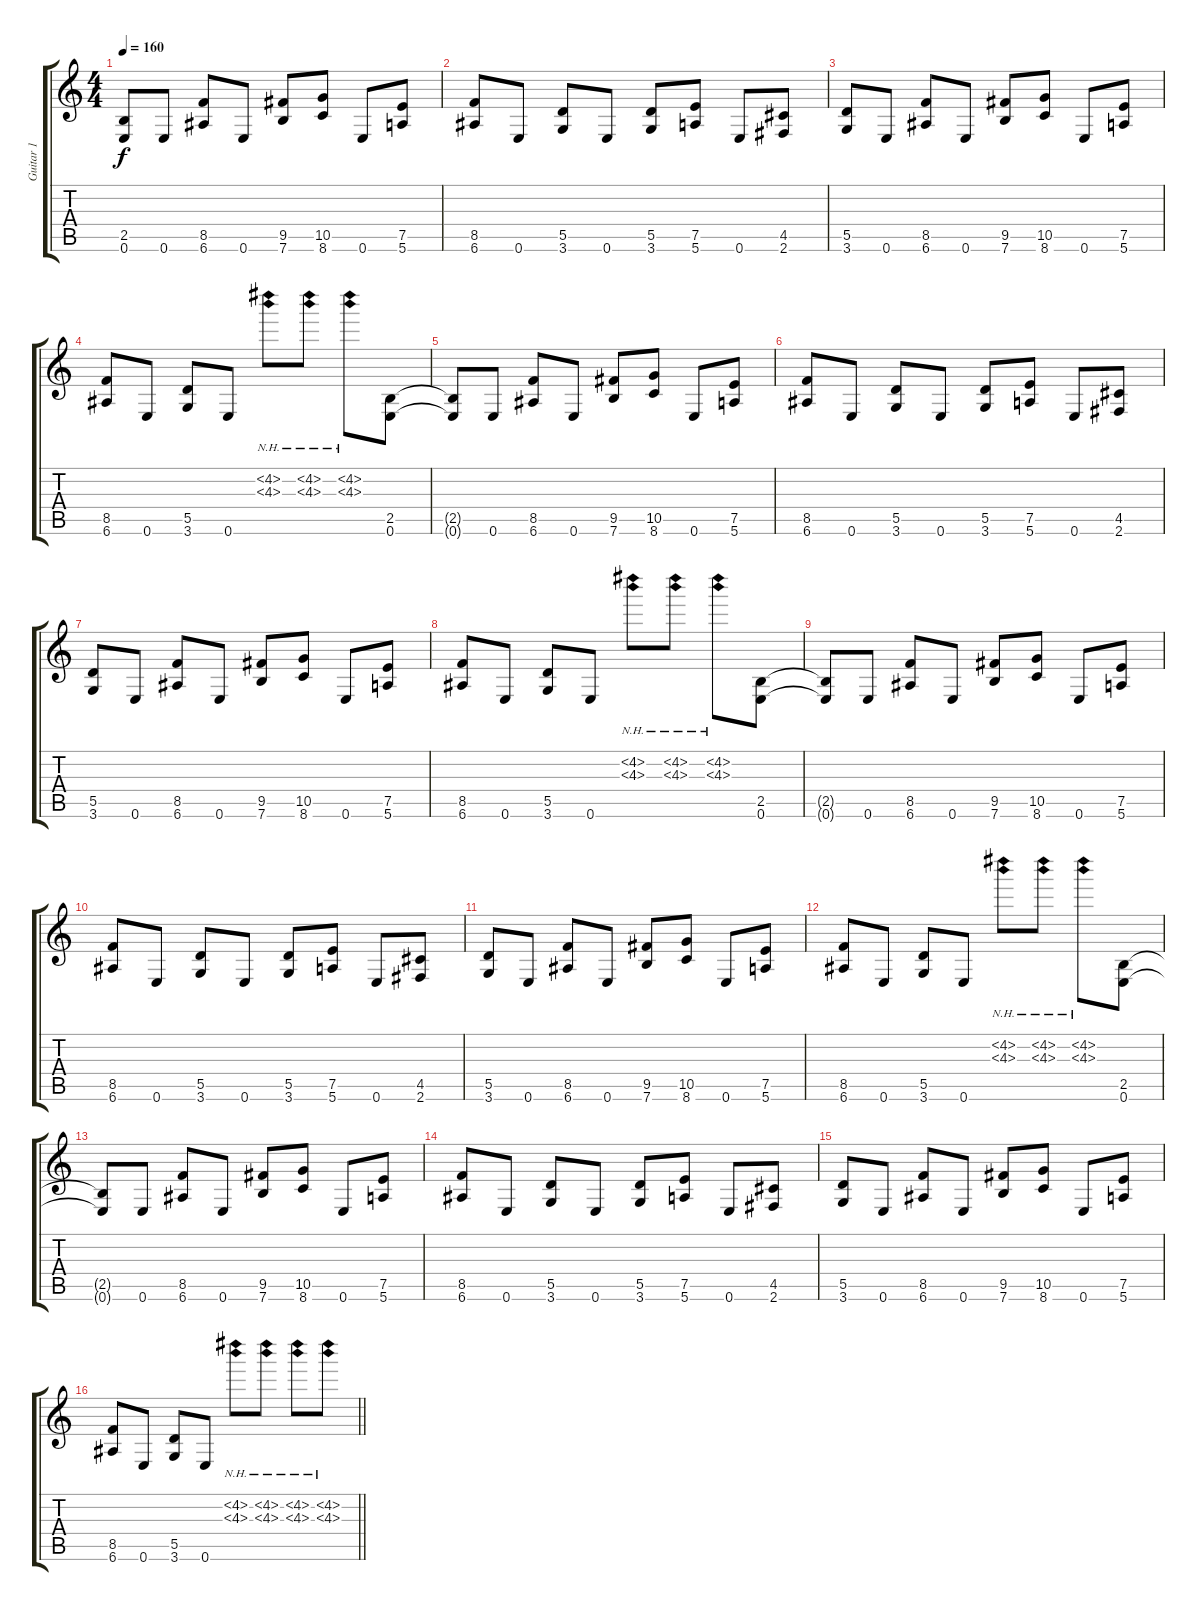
\track ("Guitar 1" "Guitar 1") {instrument overdrivenguitar}
\staff {score tabs}
\tuning (E4 B3 G3 D3 A2 E2) {hide}
\ts (4 4)
\tempo 160
\clef g2
\ks c
(2.5{t} 0.6{t}).8{dy f} 0.6.8 (8.5 6.6).8 0.6.8 (9.5 7.6).8 (10.5 8.6).8 0.6.8 (7.5 5.6).8 |
(8.5 6.6).8 0.6.8 (5.5 3.6).8 0.6.8 (5.5 3.6).8 (7.5 5.6).8 0.6.8 (4.5 2.6).8 |
(5.5 3.6).8 0.6.8 (8.5 6.6).8 0.6.8 (9.5 7.6).8 (10.5 8.6).8 0.6.8 (7.5 5.6).8 |
(8.5 6.6).8 0.6.8 (5.5 3.6).8 0.6.8 (4.2{nh} 4.3{nh}).8 (4.2{nh} 4.3{nh}).8 (4.2{nh} 4.3{nh}).8 (2.5 0.6).8 |
(2.5{t} 0.6{t}).8 0.6.8 (8.5 6.6).8 0.6.8 (9.5 7.6).8 (10.5 8.6).8 0.6.8 (7.5 5.6).8 |
(8.5 6.6).8 0.6.8 (5.5 3.6).8 0.6.8 (5.5 3.6).8 (7.5 5.6).8 0.6.8 (4.5 2.6).8 |
(5.5 3.6).8 0.6.8 (8.5 6.6).8 0.6.8 (9.5 7.6).8 (10.5 8.6).8 0.6.8 (7.5 5.6).8 |
(8.5 6.6).8 0.6.8 (5.5 3.6).8 0.6.8 (4.2{nh} 4.3{nh}).8 (4.2{nh} 4.3{nh}).8 (4.2{nh} 4.3{nh}).8 (2.5 0.6).8 |
(2.5{t} 0.6{t}).8 0.6.8 (8.5 6.6).8 0.6.8 (9.5 7.6).8 (10.5 8.6).8 0.6.8 (7.5 5.6).8 |
(8.5 6.6).8 0.6.8 (5.5 3.6).8 0.6.8 (5.5 3.6).8 (7.5 5.6).8 0.6.8 (4.5 2.6).8 |
(5.5 3.6).8 0.6.8 (8.5 6.6).8 0.6.8 (9.5 7.6).8 (10.5 8.6).8 0.6.8 (7.5 5.6).8 |
(8.5 6.6).8 0.6.8 (5.5 3.6).8 0.6.8 (4.2{nh} 4.3{nh}).8 (4.2{nh} 4.3{nh}).8 (4.2{nh} 4.3{nh}).8 (2.5 0.6).8 |
(2.5{t} 0.6{t}).8 0.6.8 (8.5 6.6).8 0.6.8 (9.5 7.6).8 (10.5 8.6).8 0.6.8 (7.5 5.6).8 |
(8.5 6.6).8 0.6.8 (5.5 3.6).8 0.6.8 (5.5 3.6).8 (7.5 5.6).8 0.6.8 (4.5 2.6).8 |
(5.5 3.6).8 0.6.8 (8.5 6.6).8 0.6.8 (9.5 7.6).8 (10.5 8.6).8 0.6.8 (7.5 5.6).8 |
\barLineRight lightlight
(8.5 6.6).8 0.6.8 (5.5 3.6).8 0.6.8 (4.2{nh} 4.3{nh}).8 (4.2{nh} 4.3{nh}).8 (4.2{nh} 4.3{nh}).8 (4.2{nh} 4.3{nh}).8
